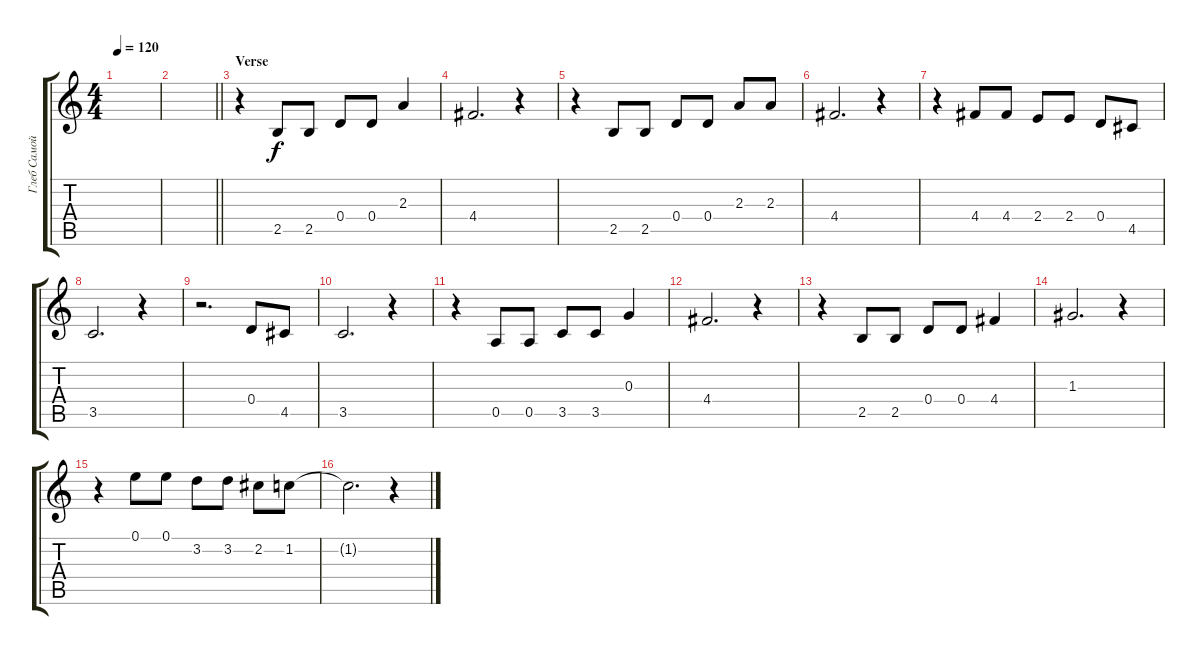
\track ("Глеб Самойлов (Vocal)" "Глеб Самой") {instrument electricguitarmuted}
\staff {score tabs}
\tuning (E4 B3 G3 D3 A2 E2) {hide}
\ts (4 4)
\tempo 120
\clef g2
\ks c
|
\barLineRight lightlight
|
\section ("" "Verse ")
r.4 2.5.8 2.5.8 0.4.8 0.4.8 2.3.4 |
4.4.2{d} r.4 |
r.4 2.5.8 2.5.8 0.4.8 0.4.8 2.3.8 2.3.8 |
4.4.2{d} r.4 |
r.4 4.4.8 4.4.8 2.4.8 2.4.8 0.4.8 4.5.8 |
3.5.2{d} r.4 |
r.2{d} 0.4.8 4.5.8 |
3.5.2{d} r.4 |
r.4 0.5.8 0.5.8 3.5.8 3.5.8 0.3.4 |
4.4.2{d} r.4 |
r.4 2.5.8 2.5.8 0.4.8 0.4.8 4.4.4 |
1.3.2{d} r.4 |
r.4 0.1.8 0.1.8 3.2.8 3.2.8 2.2.8 1.2.8 |
1.2{t}.2{d} r.4
